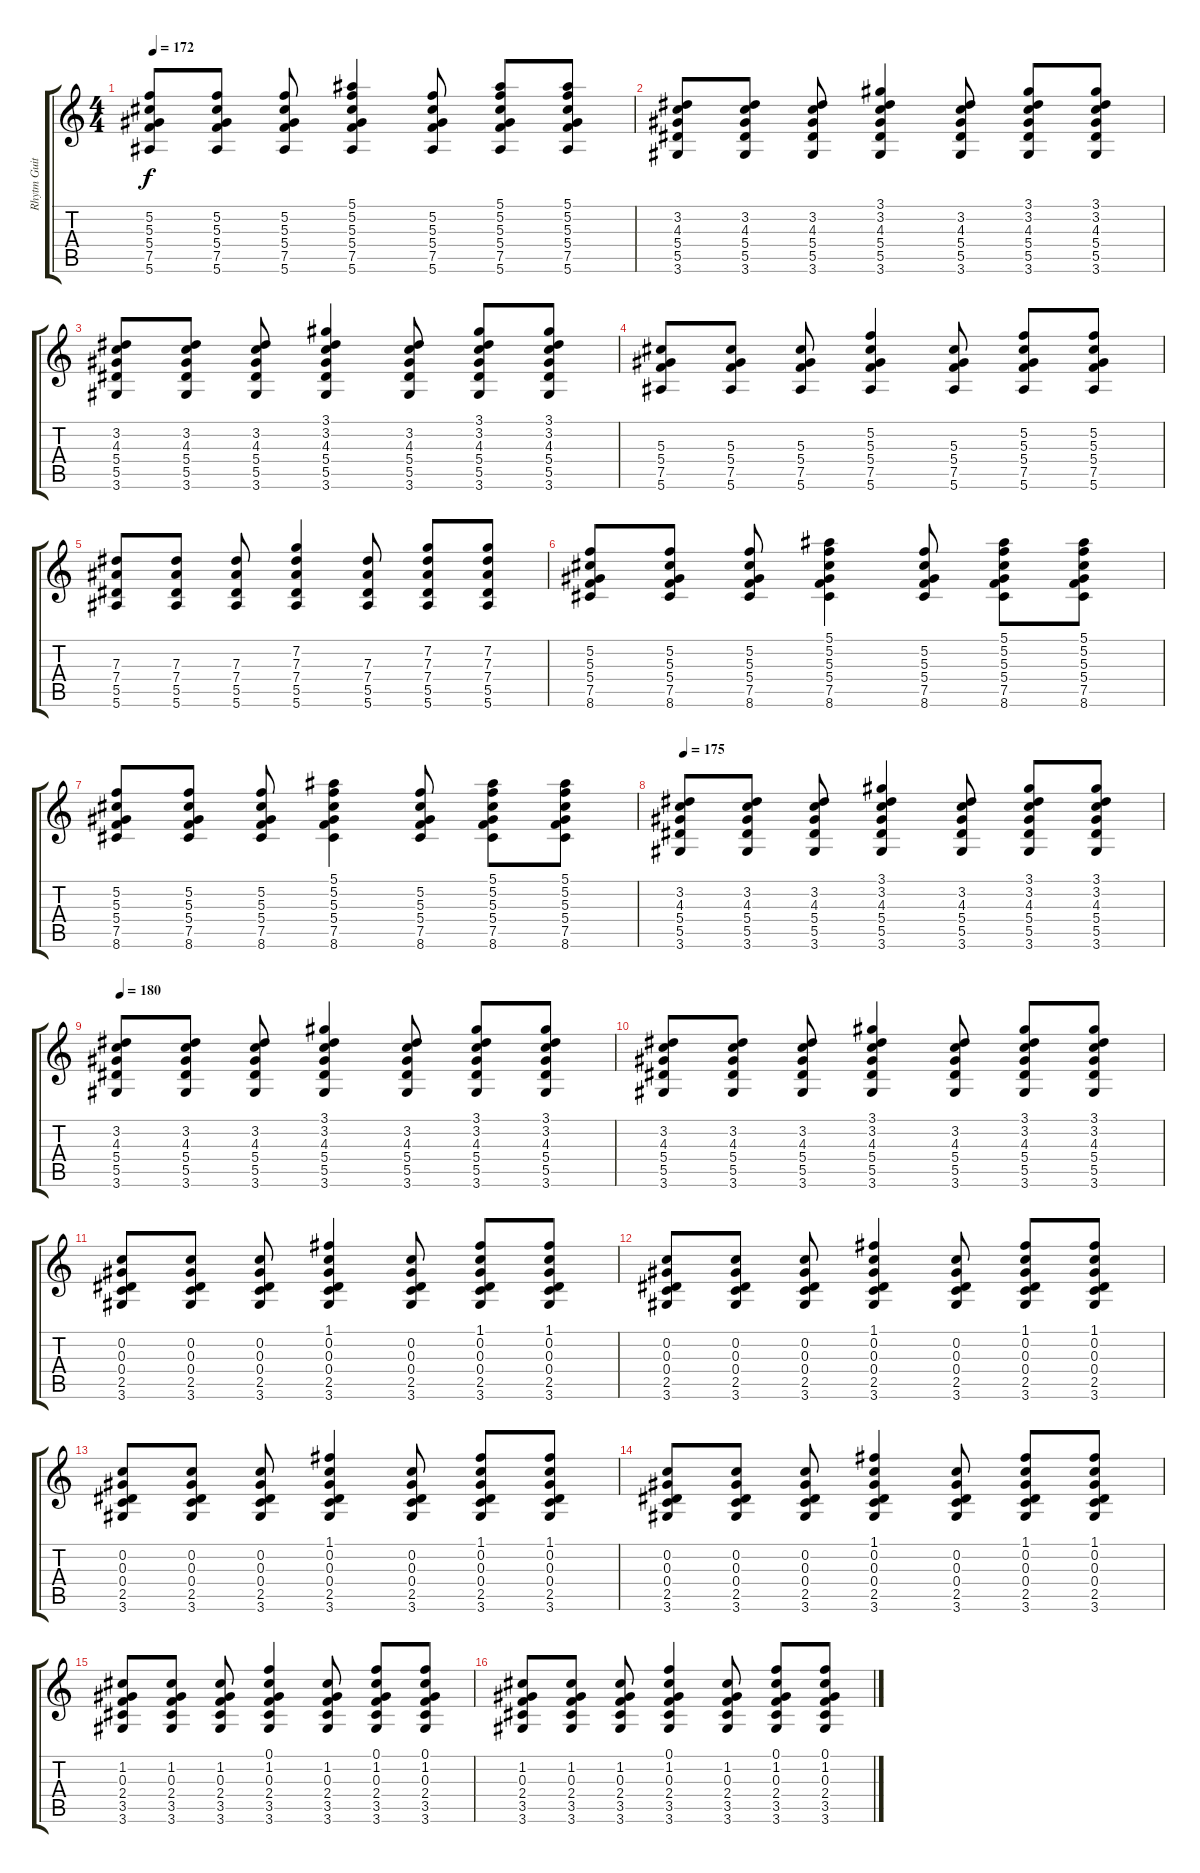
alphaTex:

\track ("Rhytm Guitar" "Rhytm Guit") {instrument acousticguitarnylon}
\staff {score tabs}
\tuning (F4 C4 Ab3 Eb3 Bb2 F2) {hide}
\ts (4 4)
\tempo 172
\clef g2
\ks c
(5.2 5.3 5.4 7.5 5.6).8{dy f} (5.2 5.3 5.4 7.5 5.6).8 (5.2 5.3 5.4 7.5 5.6).8 (5.1 5.2 5.3 5.4 7.5 5.6).4 (5.2 5.3 5.4 7.5 5.6).8 (5.1 5.2 5.3 5.4 7.5 5.6).8 (5.1 5.2 5.3 5.4 7.5 5.6).8 |
(3.2 4.3 5.4 5.5 3.6).8 (3.2 4.3 5.4 5.5 3.6).8 (3.2 4.3 5.4 5.5 3.6).8 (3.1 3.2 4.3 5.4 5.5 3.6).4 (3.2 4.3 5.4 5.5 3.6).8 (3.1 3.2 4.3 5.4 5.5 3.6).8 (3.1 3.2 4.3 5.4 5.5 3.6).8 |
(3.2 4.3 5.4 5.5 3.6).8 (3.2 4.3 5.4 5.5 3.6).8 (3.2 4.3 5.4 5.5 3.6).8 (3.1 3.2 4.3 5.4 5.5 3.6).4 (3.2 4.3 5.4 5.5 3.6).8 (3.1 3.2 4.3 5.4 5.5 3.6).8 (3.1 3.2 4.3 5.4 5.5 3.6).8 |
(5.3 5.4 7.5 5.6).8 (5.3 5.4 7.5 5.6).8 (5.3 5.4 7.5 5.6).8 (5.2 5.3 5.4 7.5 5.6).4 (5.3 5.4 7.5 5.6).8 (5.2 5.3 5.4 7.5 5.6).8 (5.2 5.3 5.4 7.5 5.6).8 |
(7.3 7.4 5.5 5.6).8 (7.3 7.4 5.5 5.6).8 (7.3 7.4 5.5 5.6).8 (7.2 7.3 7.4 5.5 5.6).4 (7.3 7.4 5.5 5.6).8 (7.2 7.3 7.4 5.5 5.6).8 (7.2 7.3 7.4 5.5 5.6).8 |
(5.2 5.3 5.4 7.5 8.6).8 (5.2 5.3 5.4 7.5 8.6).8 (5.2 5.3 5.4 7.5 8.6).8 (5.1 5.2 5.3 5.4 7.5 8.6).4 (5.2 5.3 5.4 7.5 8.6).8 (5.1 5.2 5.3 5.4 7.5 8.6).8 (5.1 5.2 5.3 5.4 7.5 8.6).8 |
(5.2 5.3 5.4 7.5 8.6).8 (5.2 5.3 5.4 7.5 8.6).8 (5.2 5.3 5.4 7.5 8.6).8 (5.1 5.2 5.3 5.4 7.5 8.6).4 (5.2 5.3 5.4 7.5 8.6).8 (5.1 5.2 5.3 5.4 7.5 8.6).8 (5.1 5.2 5.3 5.4 7.5 8.6).8 |
\tempo 175
(3.2 4.3 5.4 5.5 3.6).8{volume 12} (3.2 4.3 5.4 5.5 3.6).8 (3.2 4.3 5.4 5.5 3.6).8 (3.1 3.2 4.3 5.4 5.5 3.6).4 (3.2 4.3 5.4 5.5 3.6).8 (3.1 3.2 4.3 5.4 5.5 3.6).8 (3.1 3.2 4.3 5.4 5.5 3.6).8 |
\tempo 180
(3.2 4.3 5.4 5.5 3.6).8 (3.2 4.3 5.4 5.5 3.6).8 (3.2 4.3 5.4 5.5 3.6).8 (3.1 3.2 4.3 5.4 5.5 3.6).4 (3.2 4.3 5.4 5.5 3.6).8 (3.1 3.2 4.3 5.4 5.5 3.6).8 (3.1 3.2 4.3 5.4 5.5 3.6).8 |
(3.2 4.3 5.4 5.5 3.6).8 (3.2 4.3 5.4 5.5 3.6).8 (3.2 4.3 5.4 5.5 3.6).8 (3.1 3.2 4.3 5.4 5.5 3.6).4 (3.2 4.3 5.4 5.5 3.6).8 (3.1 3.2 4.3 5.4 5.5 3.6).8 (3.1 3.2 4.3 5.4 5.5 3.6).8 |
(0.2 0.3 0.4 2.5 3.6).8 (0.2 0.3 0.4 2.5 3.6).8 (0.2 0.3 0.4 2.5 3.6).8 (1.1 0.2 0.3 0.4 2.5 3.6).4 (0.2 0.3 0.4 2.5 3.6).8 (1.1 0.2 0.3 0.4 2.5 3.6).8 (1.1 0.2 0.3 0.4 2.5 3.6).8 |
(0.2 0.3 0.4 2.5 3.6).8 (0.2 0.3 0.4 2.5 3.6).8 (0.2 0.3 0.4 2.5 3.6).8 (1.1 0.2 0.3 0.4 2.5 3.6).4 (0.2 0.3 0.4 2.5 3.6).8 (1.1 0.2 0.3 0.4 2.5 3.6).8 (1.1 0.2 0.3 0.4 2.5 3.6).8 |
(0.2 0.3 0.4 2.5 3.6).8 (0.2 0.3 0.4 2.5 3.6).8 (0.2 0.3 0.4 2.5 3.6).8 (1.1 0.2 0.3 0.4 2.5 3.6).4 (0.2 0.3 0.4 2.5 3.6).8 (1.1 0.2 0.3 0.4 2.5 3.6).8 (1.1 0.2 0.3 0.4 2.5 3.6).8 |
(0.2 0.3 0.4 2.5 3.6).8 (0.2 0.3 0.4 2.5 3.6).8 (0.2 0.3 0.4 2.5 3.6).8 (1.1 0.2 0.3 0.4 2.5 3.6).4 (0.2 0.3 0.4 2.5 3.6).8 (1.1 0.2 0.3 0.4 2.5 3.6).8 (1.1 0.2 0.3 0.4 2.5 3.6).8 |
(1.2 0.3 2.4 3.5 3.6).8 (1.2 0.3 2.4 3.5 3.6).8 (1.2 0.3 2.4 3.5 3.6).8 (0.1 1.2 0.3 2.4 3.5 3.6).4 (1.2 0.3 2.4 3.5 3.6).8 (0.1 1.2 0.3 2.4 3.5 3.6).8 (0.1 1.2 0.3 2.4 3.5 3.6).8 |
(1.2 0.3 2.4 3.5 3.6).8 (1.2 0.3 2.4 3.5 3.6).8 (1.2 0.3 2.4 3.5 3.6).8 (0.1 1.2 0.3 2.4 3.5 3.6).4 (1.2 0.3 2.4 3.5 3.6).8 (0.1 1.2 0.3 2.4 3.5 3.6).8 (0.1 1.2 0.3 2.4 3.5 3.6).8
